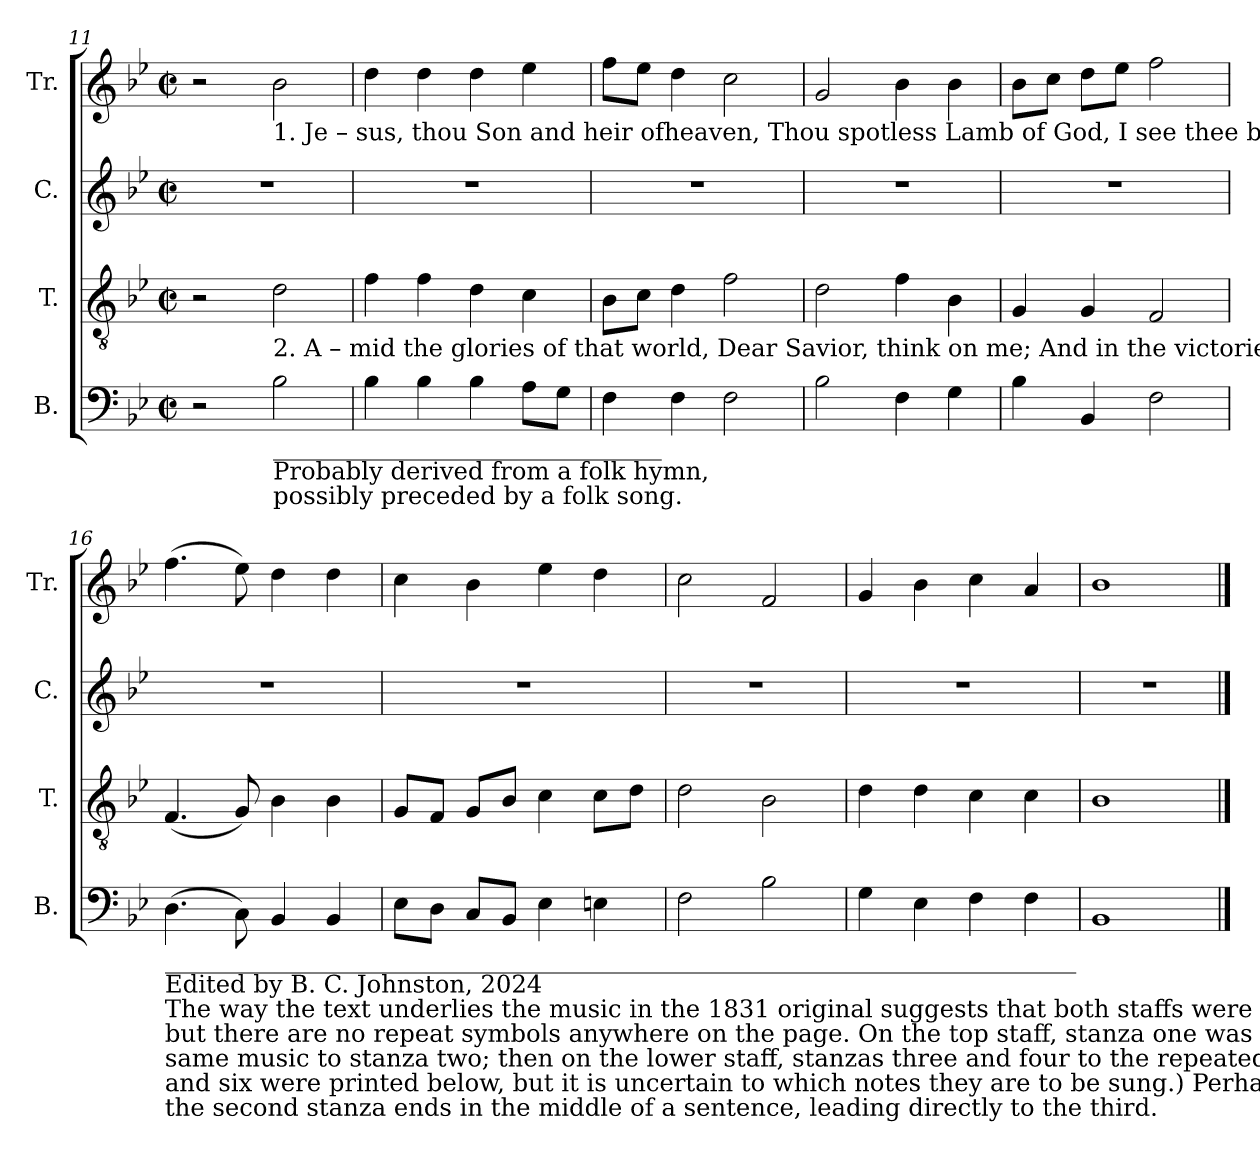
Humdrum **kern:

**kern	**kern	**kern	**kern
*part4	*part3	*part2	*part1
*staff4	*staff3	*staff2	*staff1
*I"B.	*I"T.	*I"C.	*I"Tr.
*I'B.	*I'T.	*I'C.	*I'Tr.
!!LO:LB:g=z
*clefF4	*clefGv2	*clefG2	*clefG2
*k[b-e-]	*k[b-e-]	*k[b-e-]	*k[b-e-]
*M2/2	*M2/2	*M2/2	*M2/2
*met(c|)	*met(c|)	*met(c|)	*met(c|)
=11	=11	=11	=11
2r	2r	1r	2r
!	!	!	!LO:TX:b:t=1. Je  –  sus,  thou  Son  and      heir ofheaven, Thou spotless  Lamb  of      God,    I               see  thee  bathed  in       sweat   and   tears,  And welt'ring  in thy blood.
!	!LO:TX:b:t=2. A   –  mid   the   glories           of that world,  Dear Savior,  think   on       me;      And         in    the       victories       of      thy    death  Let   me   a    sharer     be.	!	!
!LO:TX:b:t=________________________________	!	!	!
!LO:TX:b:t=Probably derived from a folk hymn,	!	!	!
!LO:TX:b:t=possibly preceded by a folk song.	!	!	!
2B-!\	2d!\	.	2b-!\
=12	=12	=12	=12
4B-!\	4f!\	1r	4dd!\
4B-!\	4f!\	.	4dd!\
4B-!\	4d!\	.	4dd!\
8A!\L	4c!\	.	4ee-!\
8G!\J	.	.	.
=13	=13	=13	=13
4F!\	8B-!\L	1r	8ff!\L
.	8c!\J	.	8ee-!\J
4F!\	4d!\	.	4dd!\
2F!\	2f!\	.	2cc!\
=14	=14	=14	=14
2B-!\	2d!\	1r	2g!/
4F!\	4f!\	.	4b-!\
4G!\	4B-!\	.	4b-!\
=15	=15	=15	=15
4B-!\	4G!/	1r	8b-!\L
.	.	.	8cc!\J
4BB-!/	4G!/	.	8dd!\L
.	.	.	8ee-!\J
2F!\	2F!/	.	2ff!\
=16	=16	=16	=16
!LO:TX:b:t=___________________________________________________________________________	!	!	!
!LO:TX:b:t=Edited by B. C. Johnston, 2024	!	!	!
!LO:TX:b:t=The way the text underlies the music in the 1831 original suggests that both staffs were intended to be repeated.	!	!	!
!LO:TX:b:t=but there are no repeat symbols anywhere on the page. On the top staff, stanza one was to be followed by the	!	!	!
!LO:TX:b:t=same music to stanza two; then on the lower staff, stanzas three and four to the repeated music.  (Stanzas five	!	!	!
!LO:TX:b:t=and six were printed below, but it is uncertain to which notes they are to be sung.) Perhaps this was done, because	!	!	!
!LO:TX:b:t=the second stanza ends in the middle of a sentence, leading directly to the third.	!	!	!
(>4.D!\	(<4.F!/	1r	(>4.ff!\
8C!\)	8G!/)	.	8ee-!\)
4BB-!/	4B-!\	.	4dd!\
4BB-!/	4B-!\	.	4dd!\
=17	=17	=17	=17
8E-!\L	8G!/L	1r	4cc!\
8D!\J	8F!/J	.	.
8C!/L	8G!/L	.	4b-!\
8BB-!/J	8B-!/J	.	.
4E-!\	4c!\	.	4ee-!\
4En!\	8c!\L	.	4dd!\
.	8d!\J	.	.
=18	=18	=18	=18
2F!\	2d!\	1r	2cc!\
2B-!\	2B-!\	.	2f!/
=19	=19	=19	=19
4G!\	4d!\	1r	4g!/
4E-!\	4d!\	.	4b-!\
4F!\	4c!\	.	4cc!\
4F!\	4c!\	.	4a!/
=20	=20	=20	=20
1BB-!	1B-!	1r	1b-!
==	==	==	==
*-	*-	*-	*-
